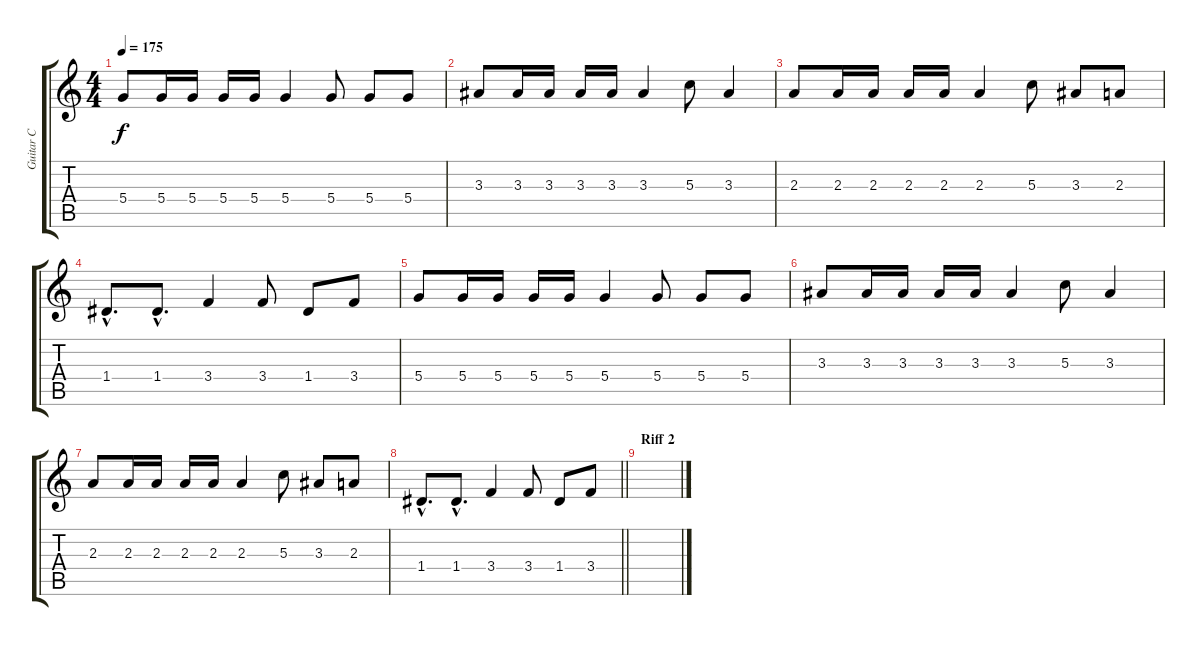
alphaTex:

\track ("Guitar C" "Guitar C") {instrument distortionguitar}
\staff {score tabs}
\tuning (E4 B3 G3 D3 A2 E2) {hide}
\ts (4 4)
\tempo 175
\clef g2
\ks c
5.4.8{dy f} 5.4.16 5.4.16 5.4.16 5.4.16 5.4.4 5.4.8 5.4.8 5.4.8 |
3.3.8 3.3.16 3.3.16 3.3.16 3.3.16 3.3.4 5.3.8 3.3.4 |
2.3.8 2.3.16 2.3.16 2.3.16 2.3.16 2.3.4 5.3.8 3.3.8 2.3.8 |
1.4{hac}.8{d} 1.4{hac}.8{d} 3.4.4 3.4.8 1.4.8 3.4.8 |
5.4.8 5.4.16 5.4.16 5.4.16 5.4.16 5.4.4 5.4.8 5.4.8 5.4.8 |
3.3.8 3.3.16 3.3.16 3.3.16 3.3.16 3.3.4 5.3.8 3.3.4 |
2.3.8 2.3.16 2.3.16 2.3.16 2.3.16 2.3.4 5.3.8 3.3.8 2.3.8 |
\barLineRight lightlight
1.4{hac}.8{d} 1.4{hac}.8{d} 3.4.4 3.4.8 1.4.8 3.4.8 |
\section ("" "Riff 2")
